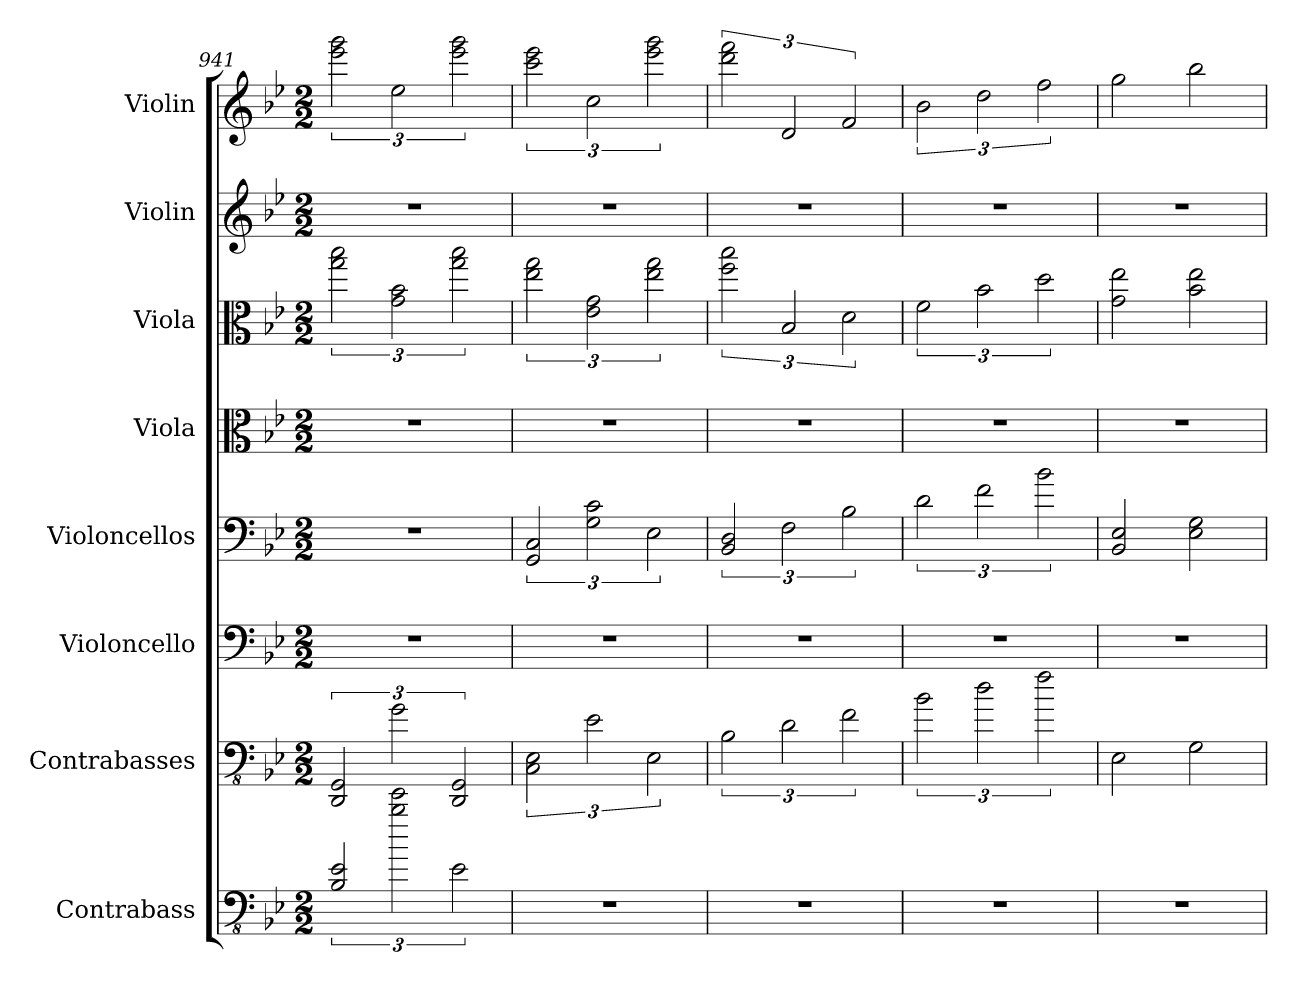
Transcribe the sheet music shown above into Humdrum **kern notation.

**kern	**kern	**kern	**kern	**kern	**kern	**kern	**kern
*part8	*part7	*part6	*part5	*part4	*part3	*part2	*part1
*staff8	*staff7	*staff6	*staff5	*staff4	*staff3	*staff2	*staff1
*I"Contrabass	*I"Contrabasses	*I"Violoncello	*I"Violoncellos	*I"Viola	*I"Viola	*I"Violin	*I"Violin
*I'Cb.	*I'Cbs.	*I'Vc.	*I'Vcs.	*I'Vla.	*I'Vla.	*I'Vln.	*I'Vln.
*clefFv4	*clefFv4	*clefF4	*clefF4	*clefC3	*clefC3	*clefG2	*clefG2
*ITrd7c12	*	*	*	*	*	*	*
*k[b-e-]	*k[b-e-]	*k[b-e-]	*k[b-e-]	*k[b-e-]	*k[b-e-]	*k[b-e-]	*k[b-e-]
*M2/2	*M2/2	*M2/2	*M2/2	*M2/2	*M2/2	*M2/2	*M2/2
=941	=941	=941	=941	=941	=941	=941	=941
3BBB-/ 3EE-/	3DDD/ 3GGG/	1r	1r	1r	3gg\ 3bb-\	1r	3eee-\ 3ggg\
3B-\ 3e-\	3G\	.	.	.	3g\ 3b-\	.	3ee-\
3EE-\	3DDD/ 3GGG/	.	.	.	3gg\ 3bb-\	.	3eee-\ 3ggg\
=942	=942	=942	=942	=942	=942	=942	=942
1r	3CC\ 3EE-\	1r	3GG/ 3C/	1r	3ee-\ 3gg\	1r	3ccc\ 3eee-\
.	3E-\	.	3G\ 3c\	.	3e-\ 3g\	.	3cc\
.	3EE-\	.	3E-\	.	3ee-\ 3gg\	.	3eee-\ 3ggg\
!!LO:PB:g=z
=943	=943	=943	=943	=943	=943	=943	=943
1r	3BB-\	1r	3BB-/ 3D/	1r	3ff\ 3bb-\	1r	3ddd\ 3fff\
.	3D\	.	3F\	.	3B-/	.	3d/
.	3F\	.	3B-\	.	3d\	.	3f/
=944	=944	=944	=944	=944	=944	=944	=944
1r	3B-\	1r	3d\	1r	3f\	1r	3b-\
.	3d\	.	3f\	.	3b-\	.	3dd\
.	3f\	.	3b-\	.	3dd\	.	3ff\
=945	=945	=945	=945	=945	=945	=945	=945
1r	2EE-\	1r	2BB-/ 2E-/	1r	2g\ 2ee-\	1r	2gg\
.	2GG\	.	2E-\ 2G\	.	2b-\ 2ee-\	.	2bb-\
=	=	=	=	=	=	=	=
*-	*-	*-	*-	*-	*-	*-	*-
